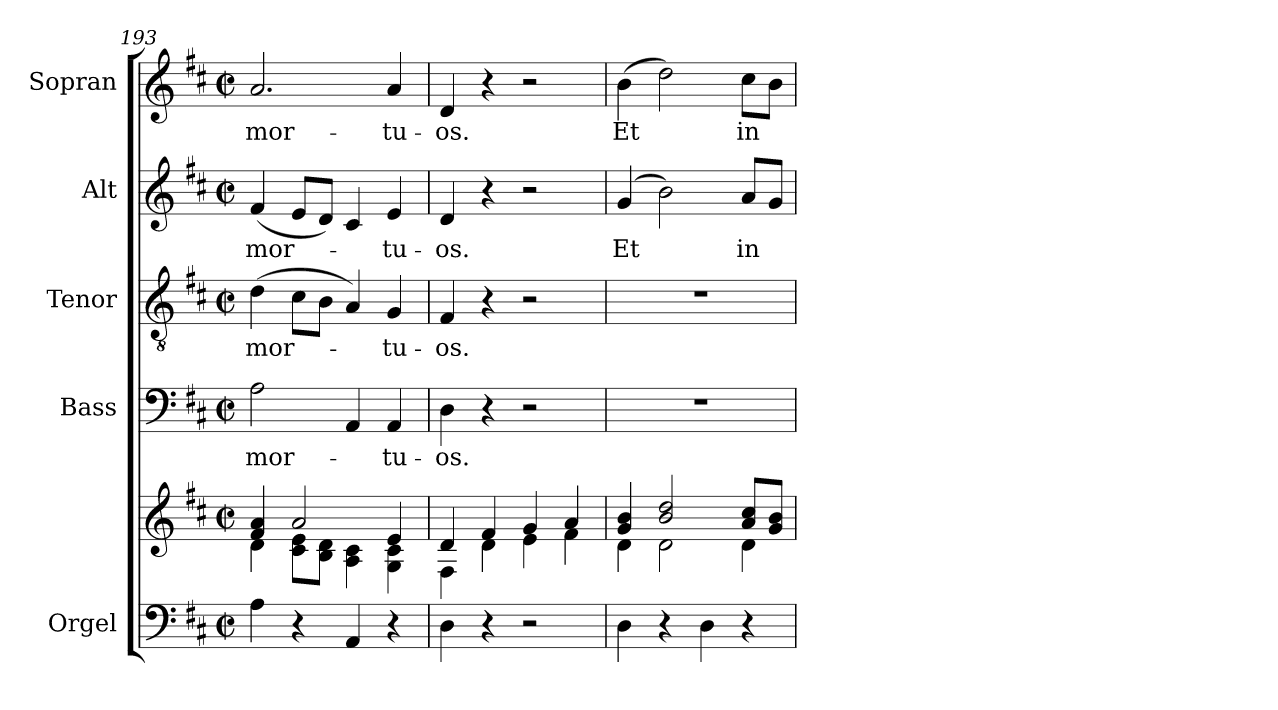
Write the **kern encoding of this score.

**kern	**kern	**kern	**text	**kern	**text	**kern	**text	**kern	**text
*part5	*part5	*part4	*part4	*part3	*part3	*part2	*part2	*part1	*part1
*staff6	*staff5	*staff4	*staff4	*staff3	*staff3	*staff2	*staff2	*staff1	*staff1
*I"Orgel	*	*I"Bass	*	*I"Tenor	*	*I"Alt	*	*I"Sopran	*
*I'Org.	*	*I'B.	*	*I'T.	*	*I'A.	*	*I'S.	*
*clefF4	*clefG2	*clefF4	*	*clefGv2	*	*clefG2	*	*clefG2	*
*k[f#c#]	*k[f#c#]	*k[f#c#]	*	*k[f#c#]	*	*k[f#c#]	*	*k[f#c#]	*
*D:	*D:	*D:	*	*D:	*	*D:	*	*D:	*
*M2/2	*M2/2	*M2/2	*	*M2/2	*	*M2/2	*	*M2/2	*
*met(c|)	*met(c|)	*met(c|)	*	*met(c|)	*	*met(c|)	*	*met(c|)	*
=193	=193	=193	=193	=193	=193	=193	=193	=193	=193
*	*^	*	*	*	*	*	*	*	*
!	!	!	!	!LO:LY:b	!	!LO:LY:b	!	!LO:LY:b	!	!LO:LY:b
4A\	4f#/ 4a/	4d\	2A\	mor-	(>4d\	mor-	(<4f#/	mor-	2.a/	mor-
4r	2a/	8c#\ 8e\L	.	.	8c#\L	.	8e/L	.	.	.
.	.	8B\ 8d\J	.	.	8B\J	.	8d/J)	.	.	.
4AA/	.	4A\ 4c#\	4AA/	.	4A/)	.	4c#/	.	.	.
!	!	!	!	!LO:LY:b	!	!LO:LY:b	!	!LO:LY:b	!	!LO:LY:b
4r	4e/	4G\ 4c#\	4AA/	-tu-	4G/	-tu-	4e/	-tu-	4a/	-tu-
=194	=194	=194	=194	=194	=194	=194	=194	=194	=194	=194
!	!	!	!	!LO:LY:b	!	!LO:LY:b	!	!LO:LY:b	!	!LO:LY:b
4D\	4d/	4F#\	4D\	-os.	4F#/	-os.	4d/	-os.	4d/	-os.
4r	4f#/	4d\	4r	.	4r	.	4r	.	4r	.
2r	4g/	4e\	2r	.	2r	.	2r	.	2r	.
.	4a/	4f#\	.	.	.	.	.	.	.	.
!!LO:PB:g=z
=195	=195	=195	=195	=195	=195	=195	=195	=195	=195	=195
!	!	!	!	!	!	!	!	!LO:LY:b	!	!LO:LY:b
4D\	4g/ 4b/	4d\	1r	.	1r	.	(4g/	Et	(>4b\	Et
4r	2b/ 2dd/	2d\	.	.	.	.	2b\)	.	2dd\)	.
4D\	.	.	.	.	.	.	.	.	.	.
!	!	!	!	!	!	!	!	!LO:LY:b	!	!LO:LY:b
4r	8a/ 8cc#/L	4d\	.	.	.	.	8a/L	in	8cc#\L	in
.	8g/ 8b/J	.	.	.	.	.	8g/J	.	8b\J	.
*	*v	*v	*	*	*	*	*	*	*	*
=	=	=	=	=	=	=	=	=	=
*-	*-	*-	*-	*-	*-	*-	*-	*-	*-
